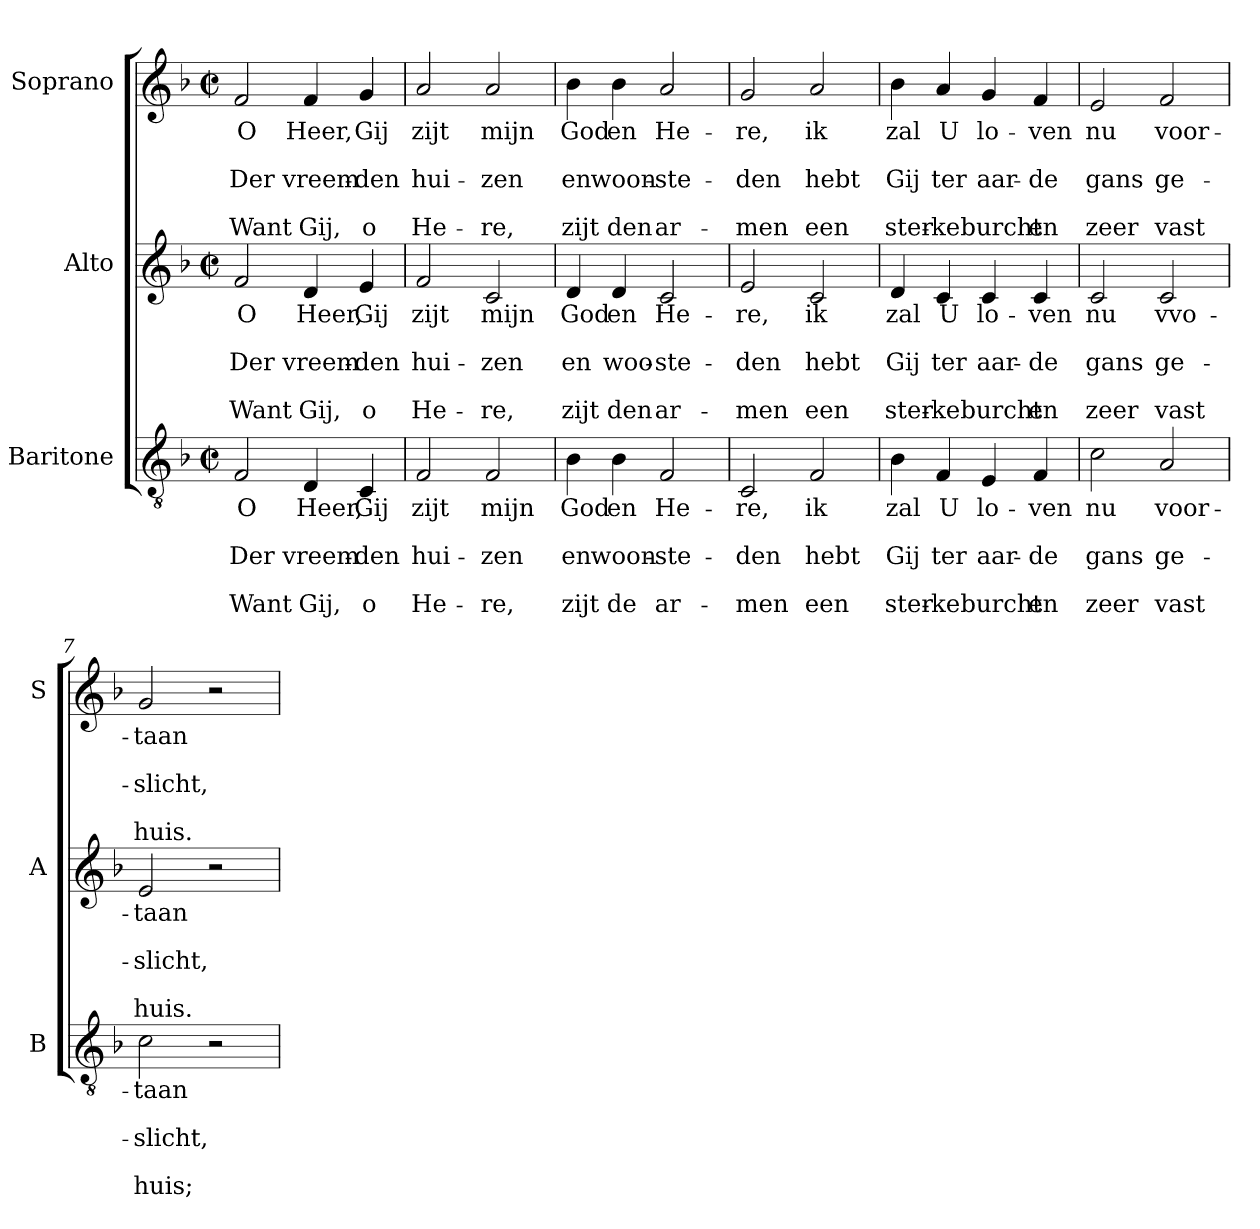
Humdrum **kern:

**kern	**text	**text	**text	**text	**text	**kern	**text	**text	**text	**text	**text	**kern	**text	**text	**text	**text	**text
*part3	*part3	*part3	*part3	*part3	*part3	*part2	*part2	*part2	*part2	*part2	*part2	*part1	*part1	*part1	*part1	*part1	*part1
*staff3	*staff3	*staff3	*staff3	*staff3	*staff3	*staff2	*staff2	*staff2	*staff2	*staff2	*staff2	*staff1	*staff1	*staff1	*staff1	*staff1	*staff1
*I"Baritone	*	*	*	*	*	*I"Alto	*	*	*	*	*	*I"Soprano	*	*	*	*	*
*I'B	*	*	*	*	*	*I'A	*	*	*	*	*	*I'S	*	*	*	*	*
*clefGv2	*	*	*	*	*	*clefG2	*	*	*	*	*	*clefG2	*	*	*	*	*
*k[b-]	*	*	*	*	*	*k[b-]	*	*	*	*	*	*k[b-]	*	*	*	*	*
*F:	*	*	*	*	*	*F:	*	*	*	*	*	*F:	*	*	*	*	*
*M2/2	*	*	*	*	*	*M2/2	*	*	*	*	*	*M2/2	*	*	*	*	*
*met(c|)	*	*	*	*	*	*met(c|)	*	*	*	*	*	*met(c|)	*	*	*	*	*
=1	=1	=1	=1	=1	=1	=1	=1	=1	=1	=1	=1	=1	=1	=1	=1	=1	=1
!	!LO:LY:b	!	!LO:LY:b	!	!LO:LY:b	!	!LO:LY:b	!	!LO:LY:b	!	!LO:LY:b	!	!LO:LY:b	!	!LO:LY:b	!	!LO:LY:b
2F/	O	.	Der	.	Want	2f/	O	.	Der	.	Want	2f/	O	.	Der	.	Want
!	!LO:LY:b	!	!LO:LY:b	!	!LO:LY:b	!	!LO:LY:b	!	!LO:LY:b	!	!LO:LY:b	!	!LO:LY:b	!	!LO:LY:b	!	!LO:LY:b
4D/	Heer,	.	vreem-	.	Gij,	4d/	Heer,	.	vreem-	.	Gij,	4f/	Heer,	.	vreem-	.	Gij,
!	!LO:LY:b	!	!LO:LY:b	!	!LO:LY:b	!	!LO:LY:b	!	!LO:LY:b	!	!LO:LY:b	!	!LO:LY:b	!	!LO:LY:b	!	!LO:LY:b
4C/	Gij	.	-den	.	o	4e/	Gij	.	-den	.	o	4g/	Gij	.	-den	.	o
=2	=2	=2	=2	=2	=2	=2	=2	=2	=2	=2	=2	=2	=2	=2	=2	=2	=2
!	!LO:LY:b	!	!LO:LY:b	!	!LO:LY:b	!	!LO:LY:b	!	!LO:LY:b	!	!LO:LY:b	!	!LO:LY:b	!	!LO:LY:b	!	!LO:LY:b
2F/	zijt	.	hui-	.	He-	2f/	zijt	.	hui-	.	He-	2a/	zijt	.	hui-	.	He-
!	!LO:LY:b	!	!LO:LY:b	!	!LO:LY:b	!	!LO:LY:b	!	!LO:LY:b	!	!LO:LY:b	!	!LO:LY:b	!	!LO:LY:b	!	!LO:LY:b
2F/	mijn	.	-zen	.	-re,	2c/	mijn	.	-zen	.	-re,	2a/	mijn	.	-zen	.	-re,
=3	=3	=3	=3	=3	=3	=3	=3	=3	=3	=3	=3	=3	=3	=3	=3	=3	=3
!	!LO:LY:b	!	!LO:LY:b	!	!LO:LY:b	!	!LO:LY:b	!	!LO:LY:b	!	!LO:LY:b	!	!LO:LY:b	!	!LO:LY:b	!	!LO:LY:b
4B-\	God	.	en	.	zijt	4d/	God	.	en	.	zijt	4b-\	God	.	en	.	zijt
!	!LO:LY:b	!	!LO:LY:b	!	!LO:LY:b	!	!LO:LY:b	!	!LO:LY:b	!	!LO:LY:b	!	!LO:LY:b	!	!LO:LY:b	!	!LO:LY:b
4B-\	en	.	woon-	.	de	4d/	en	.	woo-	.	den	4b-\	en	.	woon-	.	den
!	!LO:LY:b	!	!LO:LY:b	!	!LO:LY:b	!	!LO:LY:b	!	!LO:LY:b	!	!LO:LY:b	!	!LO:LY:b	!	!LO:LY:b	!	!LO:LY:b
2F/	He-	.	-ste-	.	ar-	2c/	He-	.	-ste-	.	ar-	2a/	He-	.	-ste-	.	ar-
=4	=4	=4	=4	=4	=4	=4	=4	=4	=4	=4	=4	=4	=4	=4	=4	=4	=4
!	!LO:LY:b	!	!LO:LY:b	!	!LO:LY:b	!	!LO:LY:b	!	!LO:LY:b	!	!LO:LY:b	!	!LO:LY:b	!	!LO:LY:b	!	!LO:LY:b
2C/	-re,	.	-den	.	-men	2e/	-re,	.	-den	.	-men	2g/	-re,	.	-den	.	-men
!	!LO:LY:b	!	!LO:LY:b	!	!LO:LY:b	!	!LO:LY:b	!	!LO:LY:b	!	!LO:LY:b	!	!LO:LY:b	!	!LO:LY:b	!	!LO:LY:b
2F/	ik	.	hebt	.	een	2c/	ik	.	hebt	.	een	2a/	ik	.	hebt	.	een
!!LO:LB:g=z
=5	=5	=5	=5	=5	=5	=5	=5	=5	=5	=5	=5	=5	=5	=5	=5	=5	=5
!	!LO:LY:b	!	!LO:LY:b	!	!LO:LY:b	!	!LO:LY:b	!	!LO:LY:b	!	!LO:LY:b	!	!LO:LY:b	!	!LO:LY:b	!	!LO:LY:b
4B-\	zal	.	Gij	.	ster-	4d/	zal	.	Gij	.	ster-	4b-\	zal	.	Gij	.	ster-
!	!LO:LY:b	!	!LO:LY:b	!	!LO:LY:b	!	!LO:LY:b	!	!LO:LY:b	!	!LO:LY:b	!	!LO:LY:b	!	!LO:LY:b	!	!LO:LY:b
4F/	U	.	ter	.	-ke	4c/	U	.	ter	.	-ke	4a/	U	.	ter	.	-ke
!	!LO:LY:b	!	!LO:LY:b	!	!LO:LY:b	!	!LO:LY:b	!	!LO:LY:b	!	!LO:LY:b	!	!LO:LY:b	!	!LO:LY:b	!	!LO:LY:b
4E/	lo-	.	aar-	.	burcht	4c/	lo-	.	aar-	.	burcht	4g/	lo-	.	aar-	.	burcht
!	!LO:LY:b	!	!LO:LY:b	!	!LO:LY:b	!	!LO:LY:b	!	!LO:LY:b	!	!LO:LY:b	!	!LO:LY:b	!	!LO:LY:b	!	!LO:LY:b
4F/	-ven	.	-de	.	en	4c/	-ven	.	-de	.	en	4f/	-ven	.	-de	.	en
=6	=6	=6	=6	=6	=6	=6	=6	=6	=6	=6	=6	=6	=6	=6	=6	=6	=6
!	!LO:LY:b	!	!LO:LY:b	!	!LO:LY:b	!	!LO:LY:b	!	!LO:LY:b	!	!LO:LY:b	!	!LO:LY:b	!	!LO:LY:b	!	!LO:LY:b
2c\	nu	.	gans	.	zeer	2c/	nu	.	gans	.	zeer	2e/	nu	.	gans	.	zeer
!	!LO:LY:b	!	!LO:LY:b	!	!LO:LY:b	!	!LO:LY:b	!	!LO:LY:b	!	!LO:LY:b	!	!LO:LY:b	!	!LO:LY:b	!	!LO:LY:b
2A/	voor-	.	ge-	.	vast	2c/	vvo-	.	ge-	.	vast	2f/	voor-	.	ge-	.	vast
=7	=7	=7	=7	=7	=7	=7	=7	=7	=7	=7	=7	=7	=7	=7	=7	=7	=7
!	!LO:LY:b	!	!LO:LY:b	!	!LO:LY:b	!	!LO:LY:b	!	!LO:LY:b	!	!LO:LY:b	!	!LO:LY:b	!	!LO:LY:b	!	!LO:LY:b
2c\	-taan	.	-slicht,	.	huis;	2e/	-taan	.	-slicht,	.	huis.	2g/	-taan	.	-slicht,	.	huis.
2r	.	.	.	.	.	2r	.	.	.	.	.	2r	.	.	.	.	.
=	=	=	=	=	=	=	=	=	=	=	=	=	=	=	=	=	=
*-	*-	*-	*-	*-	*-	*-	*-	*-	*-	*-	*-	*-	*-	*-	*-	*-	*-
